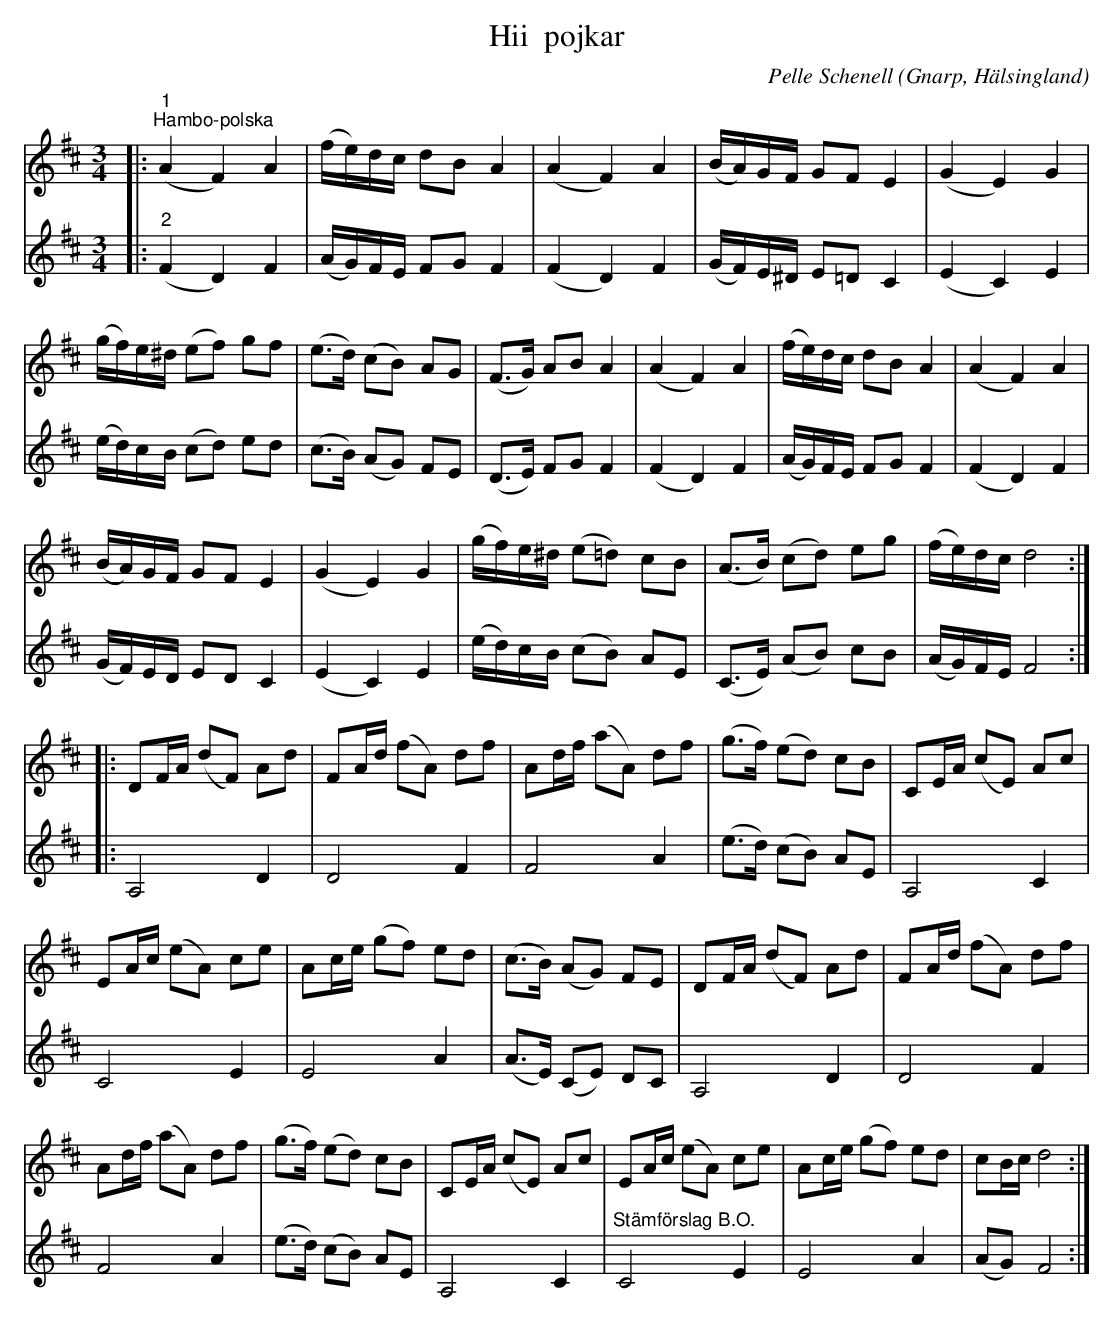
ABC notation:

X:1
T:Hii  pojkar
C:Pelle Schenell
O:Gnarp, Hälsingland
L:1/8
M:3/4
K:D
V:1
|:"^1""^Hambo-polska" (A2 F2) A2 | (f/e/)d/c/ dB A2 | (A2 F2) A2 | (B/A/)G/F/ GF E2 | (G2 E2) G2 |
(g/f/)e/^d/ (ef) gf | (e>d) (cB) AG | (F>G) AB A2 | (A2 F2) A2 | (f/e/)d/c/ dB A2 | (A2 F2) A2 |
(B/A/)G/F/ GF E2 | (G2 E2) G2 | (g/f/)e/^d/ (e=d) cB | (A>B) (cd) eg | (f/e/)d/c/ d4 ::
DF/A/ (dF) Ad | FA/d/ (fA) df | Ad/f/ (aA) df | (g>f) (ed) cB | CE/A/ (cE) Ac |
EA/c/ (eA) ce | Ac/e/ (gf) ed | (c>B) (AG) FE | DF/A/ (dF) Ad | FA/d/ (fA) df |
Ad/f/ (aA) df | (g>f) (ed) cB | CE/A/ (cE) Ac | EA/c/ (eA) ce | Ac/e/ (gf) ed | cB/c/ d4 :|
V:2
|:"^2" (F2 D2) F2 | (A/G/)F/E/ FG F2 | (F2 D2) F2 | (G/F/)E/^D/ E=D C2 | (E2 C2) E2 |
(e/d/)c/B/ (cd) ed | (c>B) (AG) FE | (D>E) FG F2 | (F2 D2) F2 | (A/G/)F/E/ FG F2 | (F2 D2) F2 |
(G/F/)E/D/ ED C2 | (E2 C2) E2 | (e/d/)c/B/ (cB) AE | (C>E) (AB) cB | (A/G/)F/E/ F4 ::
A,4 D2 | D4 F2 | F4 A2 | (e>d) (cB) AE | A,4 C2 | C4 E2 | E4 A2 | (A>E) (CE) DC |
A,4 D2 | D4 F2 | F4 A2 | (e>d) (cB) AE | A,4 C2 | "^Stämförslag B.O." C4 E2 | E4 A2 | (AG) F4 :|
